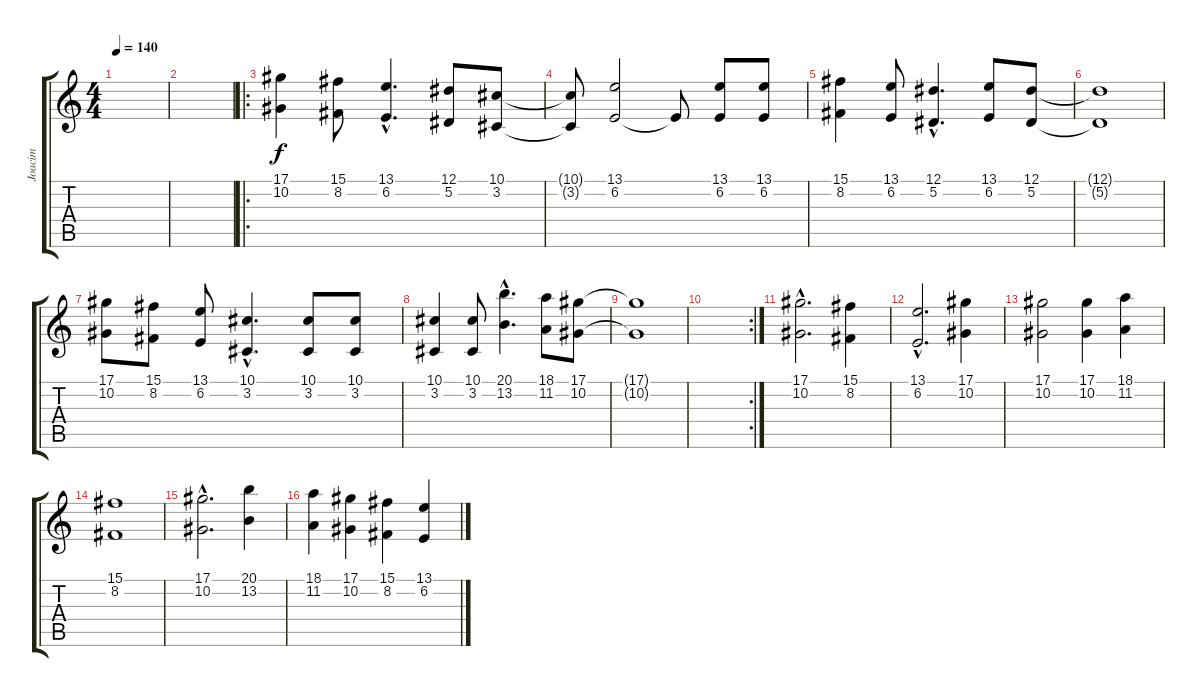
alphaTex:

\track ("Joacim" "Joacim") {instrument lead1square}
\staff {score tabs}
\tuning (Eb4 Bb3 Gb3 Db3 Ab2 Eb2) {hide}
\ts (4 4)
\tempo 140
\clef g2
\ks c
|
|
\ro
(17.1 10.2).4 (15.1 8.2).8 (13.1{hac} 6.2{hac}).4{d} (12.1 5.2).8 (10.1 3.2).8 |
(10.1{t} 3.2{t}).8 (13.1 6.2).2 6.2{t}.8 (13.1 6.2).8 (13.1 6.2).8 |
(15.1 8.2).4 (13.1 6.2).8 (12.1{hac} 5.2{hac}).4{d} (13.1 6.2).8 (12.1 5.2).8 |
(12.1{t} 5.2{t}).1 |
(17.1 10.2).8 (15.1 8.2).8 (13.1 6.2).8 (10.1{hac} 3.2{hac}).4{d} (10.1 3.2).8 (10.1 3.2).8 |
(10.1 3.2).4 (10.1 3.2).8 (20.1{hac} 13.2{hac}).4{d} (18.1 11.2).8 (17.1 10.2).8 |
(17.1{t} 10.2{t}).1 |
\rc 2
|
(17.1{hac} 10.2{hac}).2{d} (15.1 8.2).4 |
(13.1{hac} 6.2{hac}).2{d} (17.1 10.2).4 |
(17.1 10.2).2 (17.1 10.2).4 (18.1 11.2).4 |
(15.1 8.2).1 |
(17.1{hac} 10.2{hac}).2{d} (20.1 13.2).4 |
(18.1 11.2).4 (17.1 10.2).4 (15.1 8.2).4 (13.1 6.2).4
